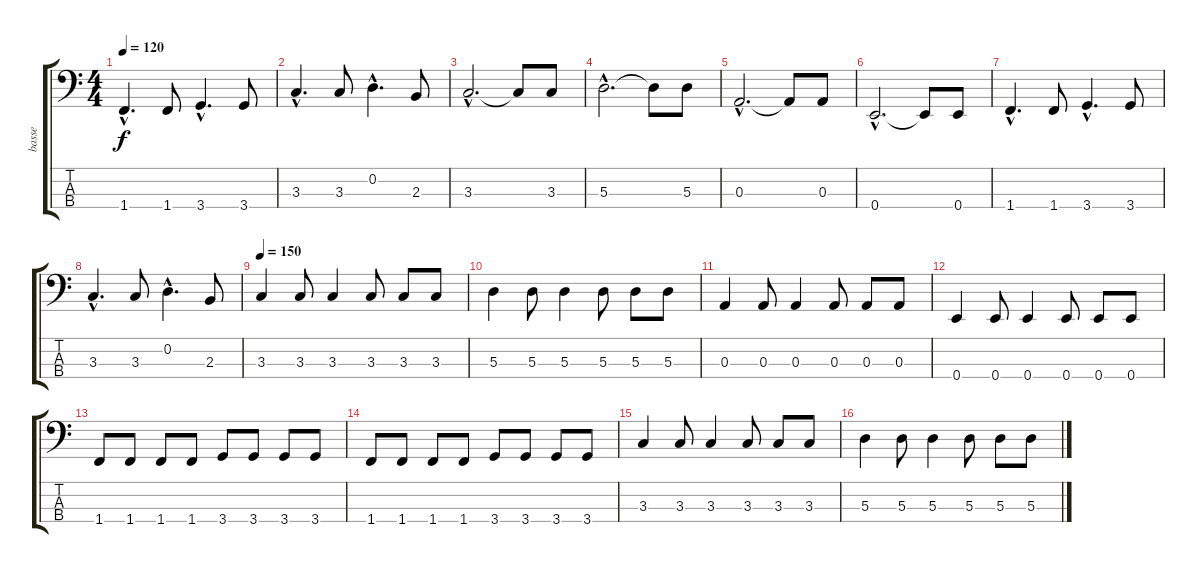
\track ("basse" "basse") {instrument electricbassfinger}
\staff {score tabs}
\tuning (G2 D2 A1 E1) {hide}
\ts (4 4)
\tempo 120
\clef f4
\ks c
1.4{hac}.4{d dy f} 1.4.8 3.4{hac}.4{d} 3.4.8 |
3.3{hac}.4{d} 3.3.8 0.2{hac}.4{d} 2.3.8 |
3.3{hac}.2{d} 3.3{t}.8 3.3.8 |
5.3{hac}.2{d} 5.3{t}.8 5.3.8 |
0.3{hac}.2{d} 0.3{t}.8 0.3.8 |
0.4{hac}.2{d} 0.4{t}.8 0.4.8 |
1.4{hac}.4{d} 1.4.8 3.4{hac}.4{d} 3.4.8 |
3.3{hac}.4{d} 3.3.8 0.2{hac}.4{d} 2.3.8 |
\tempo 150
3.3.4 3.3.8 3.3.4 3.3.8 3.3.8 3.3.8 |
5.3.4 5.3.8 5.3.4 5.3.8 5.3.8 5.3.8 |
0.3.4 0.3.8 0.3.4 0.3.8 0.3.8 0.3.8 |
0.4.4 0.4.8 0.4.4 0.4.8 0.4.8 0.4.8 |
1.4.8 1.4.8 1.4.8 1.4.8 3.4.8 3.4.8 3.4.8 3.4.8 |
1.4.8 1.4.8 1.4.8 1.4.8 3.4.8 3.4.8 3.4.8 3.4.8 |
3.3.4 3.3.8 3.3.4 3.3.8 3.3.8 3.3.8 |
5.3.4 5.3.8 5.3.4 5.3.8 5.3.8 5.3.8
